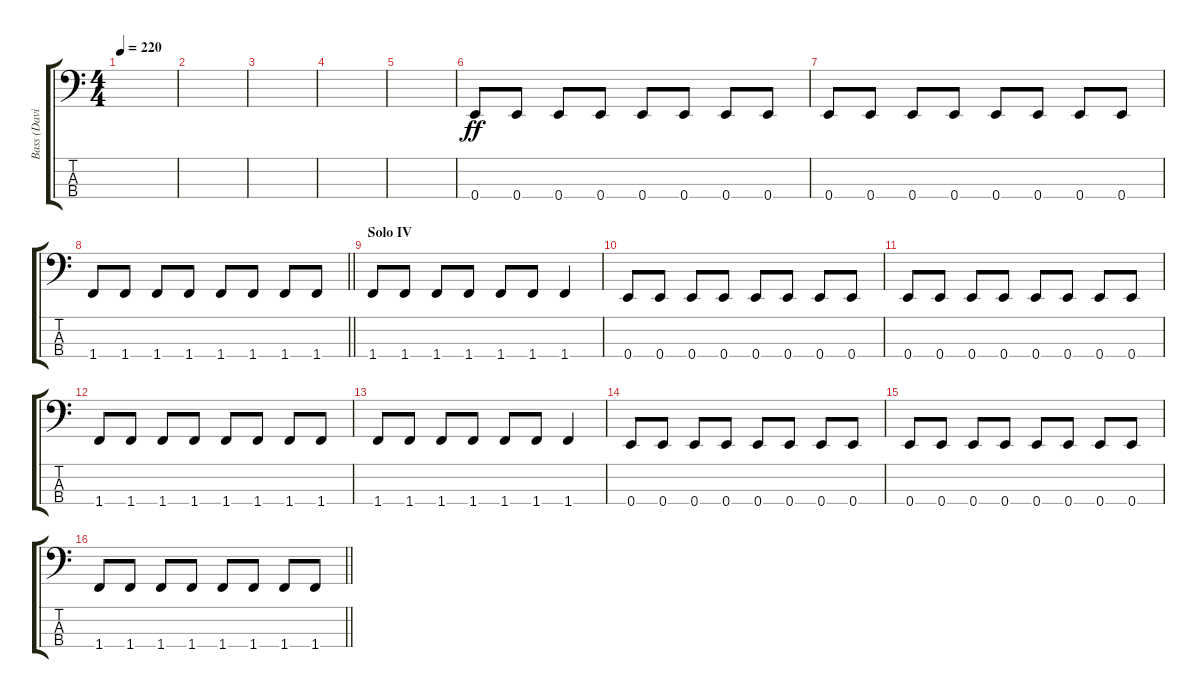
\track ("Bass (David Ellefson)" "Bass (Davi") {instrument electricbasspick}
\staff {score tabs}
\tuning (G2 D2 A1 E1) {hide}
\ts (4 4)
\tempo 220
\clef f4
\ks c
|
|
|
|
|
0.4.8{dy ff} 0.4.8 0.4.8 0.4.8 0.4.8 0.4.8 0.4.8 0.4.8 |
0.4.8 0.4.8 0.4.8 0.4.8 0.4.8 0.4.8 0.4.8 0.4.8 |
\barLineRight lightlight
1.4.8 1.4.8 1.4.8 1.4.8 1.4.8 1.4.8 1.4.8 1.4.8 |
\section ("" "Solo IV")
1.4.8 1.4.8 1.4.8 1.4.8 1.4.8 1.4.8 1.4.4 |
0.4.8 0.4.8 0.4.8 0.4.8 0.4.8 0.4.8 0.4.8 0.4.8 |
0.4.8 0.4.8 0.4.8 0.4.8 0.4.8 0.4.8 0.4.8 0.4.8 |
1.4.8 1.4.8 1.4.8 1.4.8 1.4.8 1.4.8 1.4.8 1.4.8 |
1.4.8 1.4.8 1.4.8 1.4.8 1.4.8 1.4.8 1.4.4 |
0.4.8 0.4.8 0.4.8 0.4.8 0.4.8 0.4.8 0.4.8 0.4.8 |
0.4.8 0.4.8 0.4.8 0.4.8 0.4.8 0.4.8 0.4.8 0.4.8 |
\barLineRight lightlight
1.4.8 1.4.8 1.4.8 1.4.8 1.4.8 1.4.8 1.4.8 1.4.8
